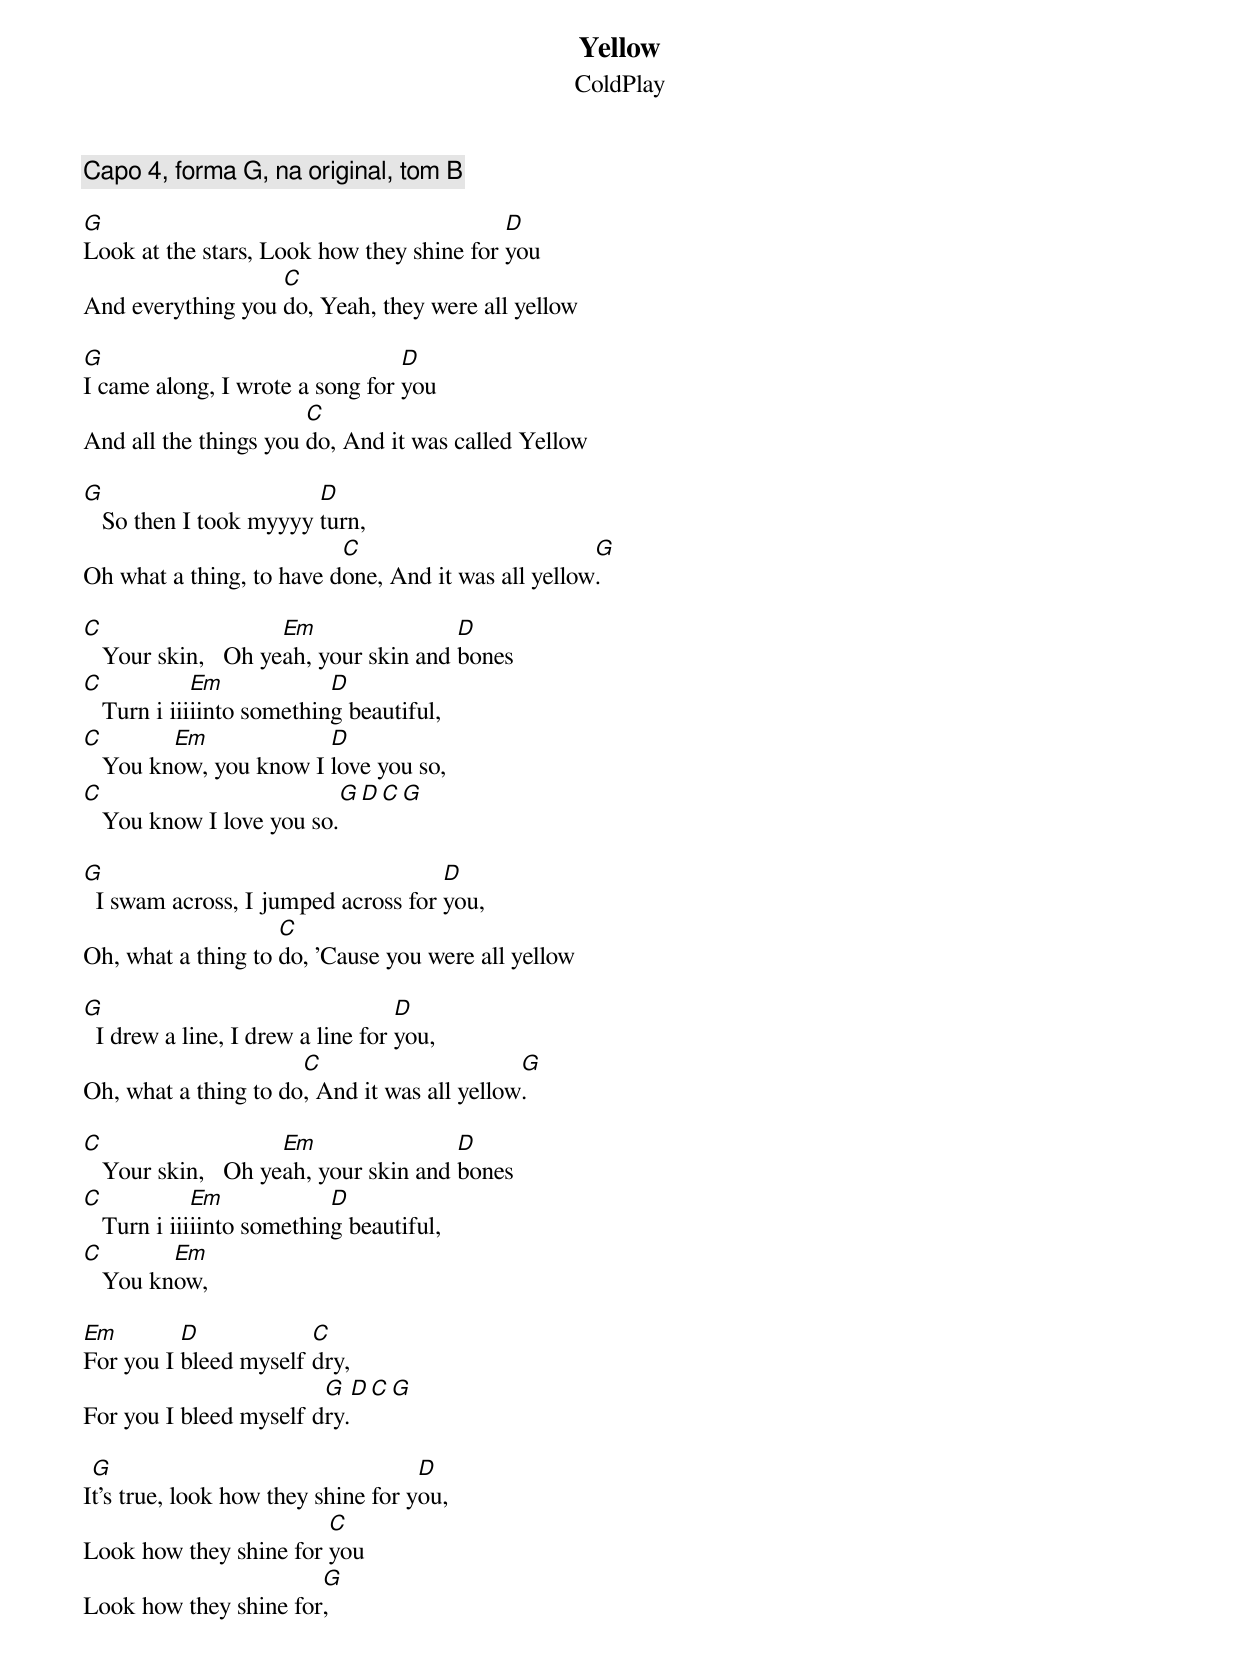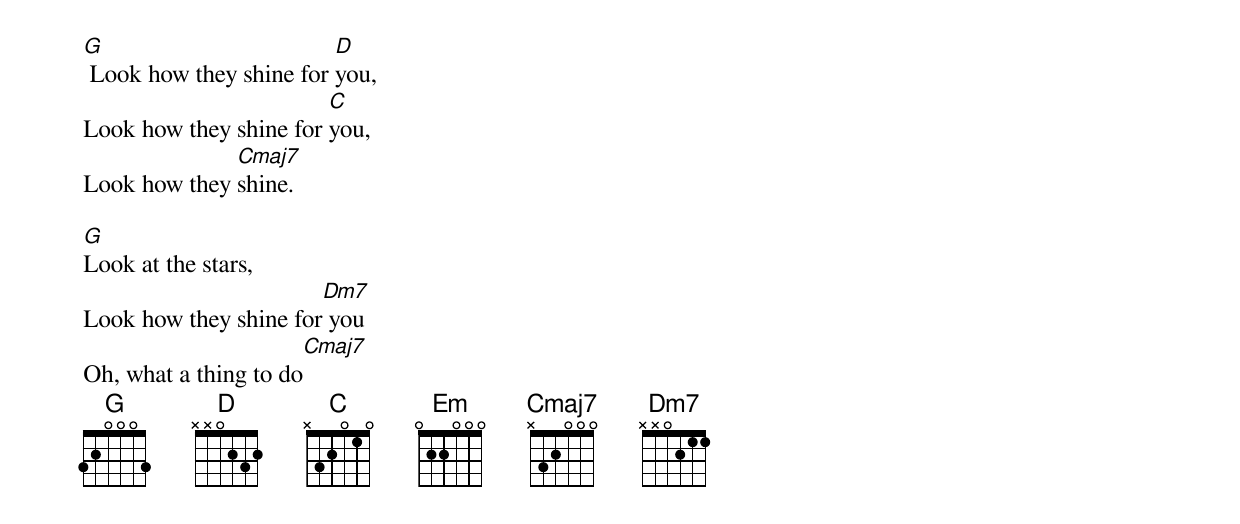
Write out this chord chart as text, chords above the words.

Yellow
ColdPlay

Capo 4, forma G, na original, tom B

G                                          D
Look at the stars, Look how they shine for you
                   C
And everything you do, Yeah, they were all yellow

G                                D
I came along, I wrote a song for you
                       C
And all the things you do, And it was called Yellow

G                       D
   So then I took myyyy turn,
                          C                         G
Oh what a thing, to have done, And it was all yellow.

C                    Em                D
   Your skin,   Oh yeah, your skin and bones
C            Em            D
   Turn i iiiiinto something beautiful,
C        Em             D
   You know, you know I love you so,
C                         G   D   C   G
   You know I love you so.

G                                    D
  I swam across, I jumped across for you,
                    C
Oh, what a thing to do, 'Cause you were all yellow

G                                  D
  I drew a line, I drew a line for you,
                      C                      G
Oh, what a thing to do, And it was all yellow.

C                    Em                D
   Your skin,   Oh yeah, your skin and bones
C            Em            D
   Turn i iiiiinto something beautiful,
C        Em
   You know,

Em        D            C
For you I bleed myself dry,
                        G   D   C   G
For you I bleed myself dry.

 G                                  D
It's true, look how they shine for you,
                        C
Look how they shine for you
                       G
Look how they shine for,

G                        D
 Look how they shine for you,
                        C
Look how they shine for you,
              Cmaj7
Look how they shine.

G
Look at the stars,
                       Dm7
Look how they shine for you
                          Cmaj7
Oh, what a thing to do
